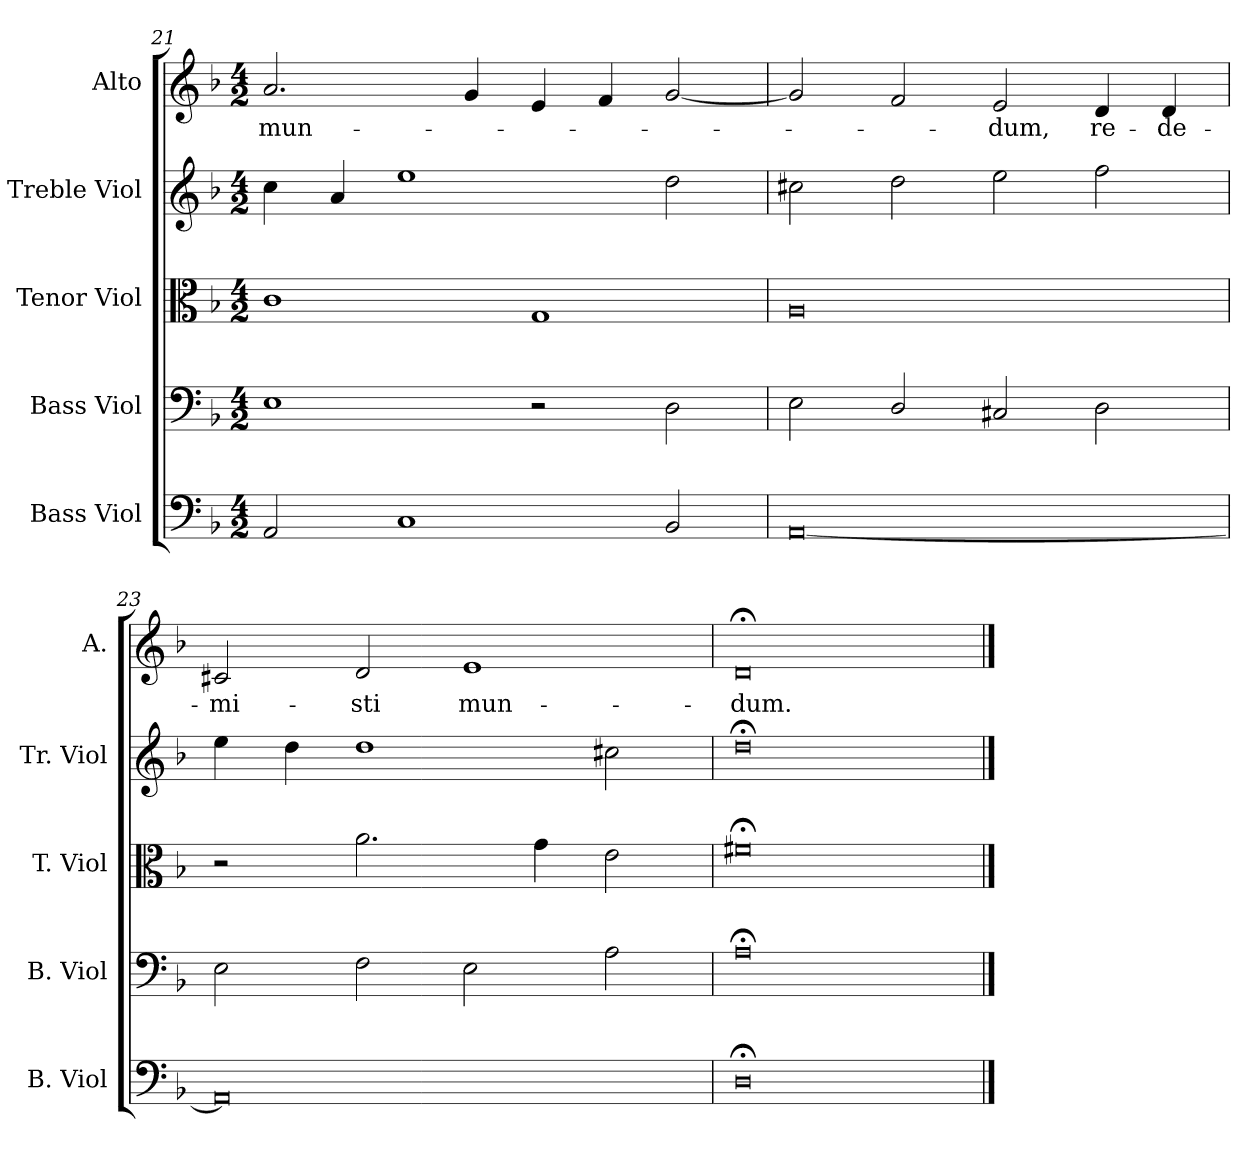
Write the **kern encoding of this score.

**kern	**kern	**kern	**kern	**kern	**text
*part5	*part4	*part3	*part2	*part1	*part1
*staff5	*staff4	*staff3	*staff2	*staff1	*staff1
*I"Bass Viol	*I"Bass Viol	*I"Tenor Viol	*I"Treble Viol	*I"Alto	*
*I'B. Viol	*I'B. Viol	*I'T. Viol	*I'Tr. Viol	*I'A.	*
*clefF4	*clefF4	*clefC3	*clefG2	*clefG2	*
*k[b-]	*k[b-]	*k[b-]	*k[b-]	*k[b-]	*
*F:	*F:	*F:	*F:	*F:	*
*M4/2	*M4/2	*M4/2	*M4/2	*M4/2	*
=21	=21	=21	=21	=21	=21
!	!	!	!	!	!LO:LY:b:color=#000000
2AAi/	1Ei	1ci	4cci\	2.ai/	mun-
.	.	.	4ai/	.	.
1Ci	.	.	1eei	.	.
.	.	.	.	4gi/	.
.	2r	1Gi	.	4ei/	.
.	.	.	.	4fi/	.
2BB-i/	2Di\	.	2ddi\	[2gi/	.
=22	=22	=22	=22	=22	=22
[0AAi	2Ei\	0Ai	2cc#Xi\	2gi/]	.
.	2Di/	.	2ddi\	2fi/	.
!	!	!	!	!	!LO:LY:b:color=#000000
.	2C#Xi/	.	2eei\	2ei/	-dum,
!	!	!	!	!	!LO:LY:b:color=#000000
.	2Di\	.	2ffi\	4di/	re-
!	!	!	!	!	!LO:LY:b:color=#000000
.	.	.	.	4di/	-de-
=23	=23	=23	=23	=23	=23
!	!	!	!	!	!LO:LY:b:color=#000000
0AAi]	2Ei\	2r	4eei\	2c#Xi/	-mi-
.	.	.	4ddi\	.	.
!	!	!	!	!	!LO:LY:b:color=#000000
.	2Fi\	2.ai\	1ddi	2di/	-sti
!	!	!	!	!	!LO:LY:b:color=#000000
.	2Ei\	.	.	1ei	mun-
.	.	4gi\	.	.	.
.	2Ai\	2ei\	2cc#Xi\	.	.
=24	=24	=24	=24	=24	=24
!	!	!	!	!	!LO:LY:b:color=#000000
0D;i	0A;i	0f#X;i	0dd;i	0d;i	-dum.
==	==	==	==	==	==
*-	*-	*-	*-	*-	*-
